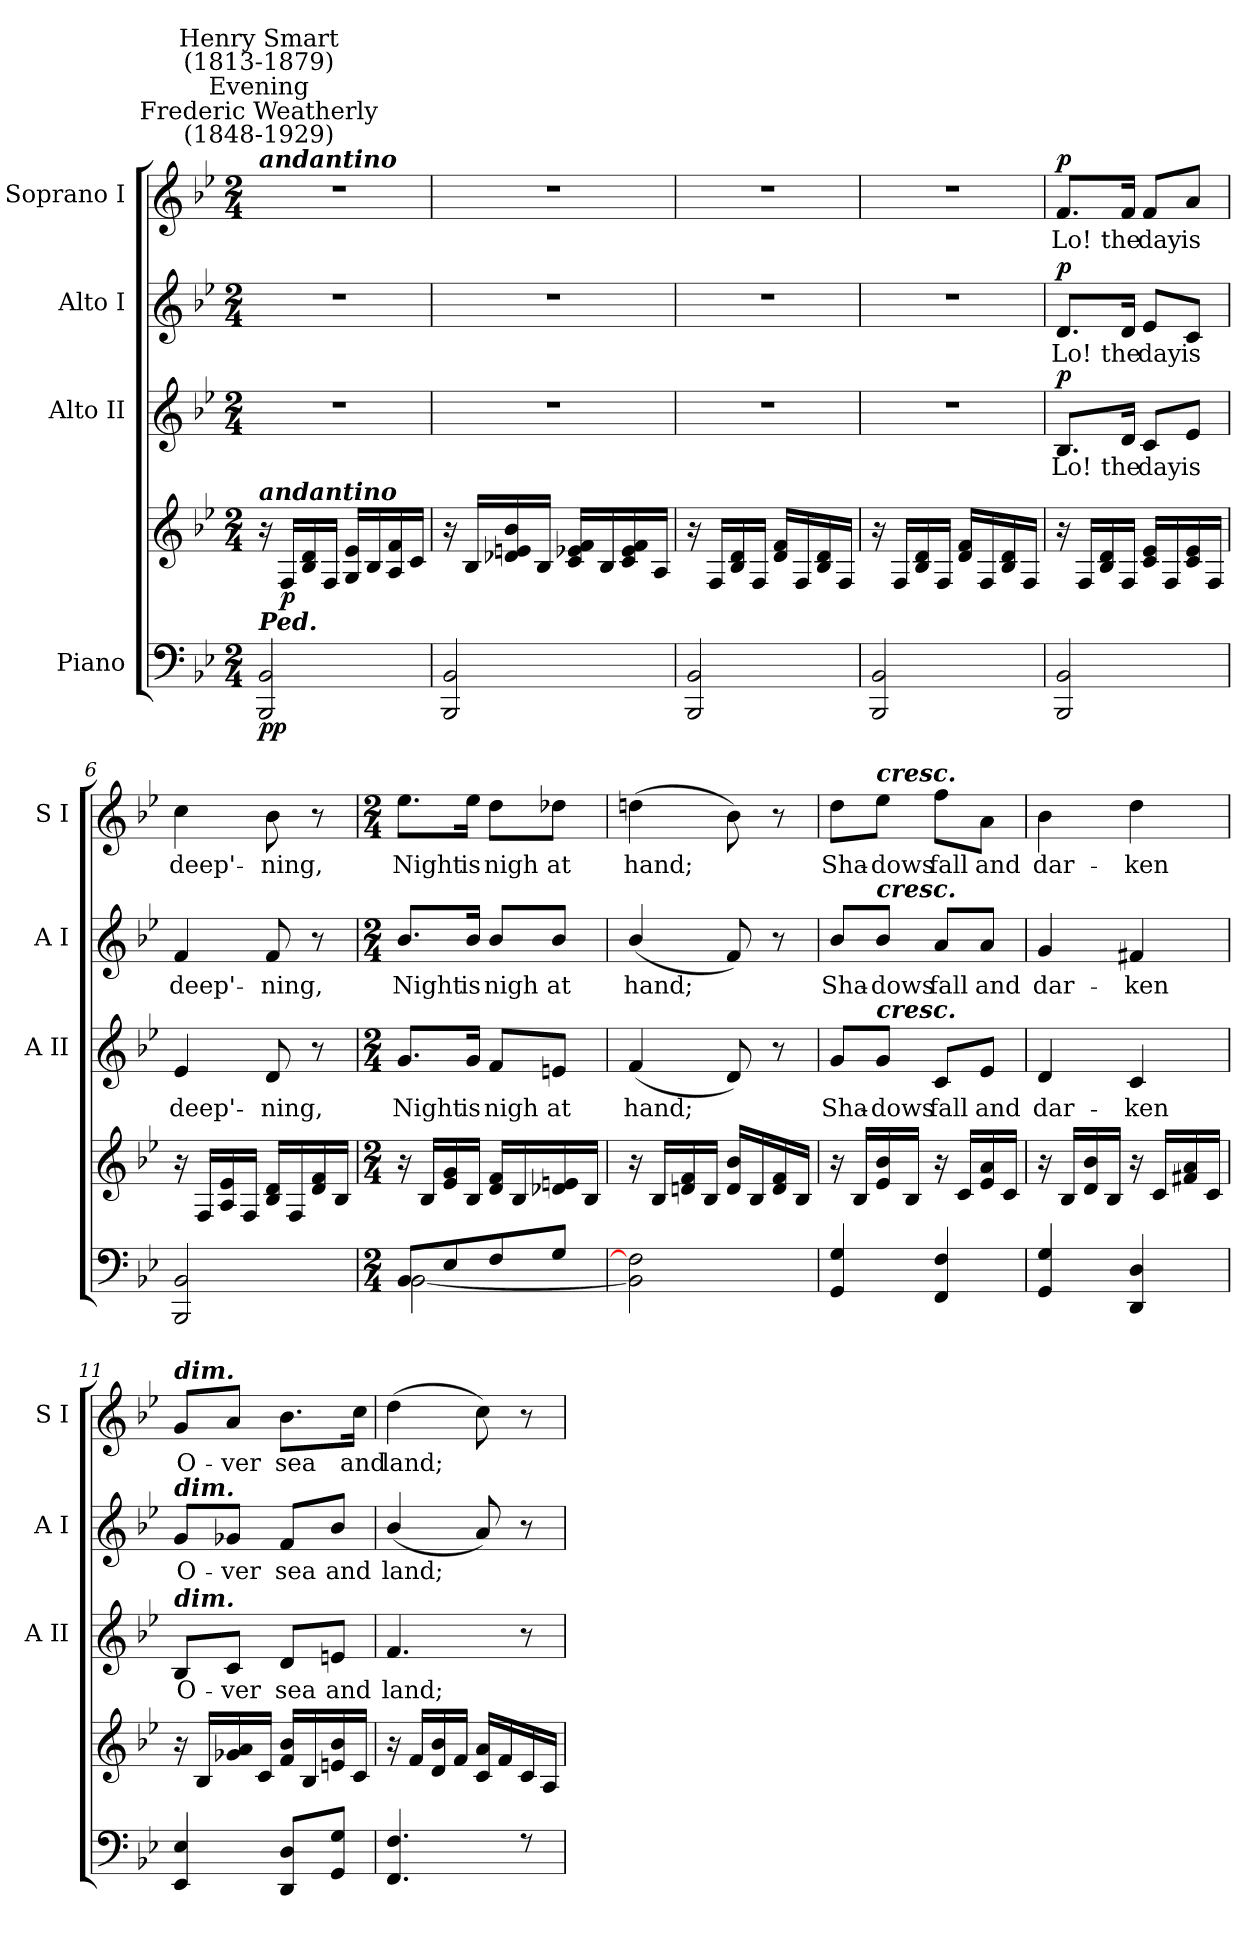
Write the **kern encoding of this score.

**kern	**kern	**dynam	**kern	**text	**dynam	**kern	**text	**dynam	**kern	**text	**dynam
*part4	*part4	*part4	*part3	*part3	*part3	*part2	*part2	*part2	*part1	*part1	*part1
*staff5	*staff4	*staff4/5	*staff3	*staff3	*staff3	*staff2	*staff2	*staff2	*staff1	*staff1	*staff1
*I"Piano	*	*	*I"Alto II	*	*	*I"Alto I	*	*	*I"Soprano I	*	*
*	*	*	*I'A II	*	*	*I'A I	*	*	*I'S I	*	*
*clefF4	*clefG2	*	*clefG2	*	*	*clefG2	*	*	*clefG2	*	*
*k[b-e-]	*k[b-e-]	*	*k[b-e-]	*	*	*k[b-e-]	*	*	*k[b-e-]	*	*
*B-:	*B-:	*	*B-:	*	*	*B-:	*	*	*B-:	*	*
*M2/4	*M2/4	*	*M2/4	*	*	*M2/4	*	*	*M2/4	*	*
*MM44	*MM44	*	*MM44	*	*	*MM44	*	*	*MM44	*	*
=1	=1	=1	=1	=1	=1	=1	=1	=1	=1	=1	=1
*^	*	*	*	*	*	*	*	*	*	*	*
!	!	!	!	!	!	!	!	!	!	!LO:TX:a:Bi:t=andantino	!	!
!	!	!	!	!	!	!	!	!	!	!LO:TX:a:cj:t=Frederic Weatherly\n(1848-1929)	!	!
!	!	!	!	!	!	!	!	!	!	!LO:TX:a:cj:t=Evening	!	!
!	!	!	!	!	!	!	!	!	!	!LO:TX:a:cj:t=Henry Smart\n(1813-1879)	!	!
!	!	!LO:TX:a:Bi:t=andantino	!	!	!	!	!	!	!	!	!	!
!LO:TX:a:Bi:t=Ped.	!	!	!	!	!	!	!	!	!	!	!	!
!	!LO:N:vis=1	!	!LO:DY:b=2	!LO:N:vis=1	!	!	!LO:N:vis=1	!	!	!LO:N:vis=1	!	!
!	!	!	!LO:DY:n=1:b=2	!	!	!	!	!	!	!	!	!
2BBB- 2BB-	2ryy	16r	p p	2r	.	.	2r	.	.	2r	.	.
!	!	!	!LO:DY:n=2:b	!	!	!	!	!	!	!	!	!
.	.	16FLL	p	.	.	.	.	.	.	.	.	.
.	.	16B- 16d	.	.	.	.	.	.	.	.	.	.
.	.	16FJJ	.	.	.	.	.	.	.	.	.	.
.	.	16G 16e-LL	.	.	.	.	.	.	.	.	.	.
.	.	16B-	.	.	.	.	.	.	.	.	.	.
.	.	16A 16f	.	.	.	.	.	.	.	.	.	.
.	.	16cJJ	.	.	.	.	.	.	.	.	.	.
=2	=2	=2	=2	=2	=2	=2	=2	=2	=2	=2	=2	=2
!	!LO:N:vis=1	!	!	!LO:N:vis=1	!	!	!LO:N:vis=1	!	!	!LO:N:vis=1	!	!
2BBB- 2BB-	2ryy	16r	.	2r	.	.	2r	.	.	2r	.	.
.	.	16B-LL	.	.	.	.	.	.	.	.	.	.
.	.	16d-X 16en 16b-	.	.	.	.	.	.	.	.	.	.
.	.	16B-JJ	.	.	.	.	.	.	.	.	.	.
.	.	16c 16e-X 16fLL	.	.	.	.	.	.	.	.	.	.
.	.	16B-	.	.	.	.	.	.	.	.	.	.
.	.	16c 16e- 16f	.	.	.	.	.	.	.	.	.	.
.	.	16AJJ	.	.	.	.	.	.	.	.	.	.
=3	=3	=3	=3	=3	=3	=3	=3	=3	=3	=3	=3	=3
!	!LO:N:vis=1	!	!	!LO:N:vis=1	!	!	!LO:N:vis=1	!	!	!LO:N:vis=1	!	!
2BBB- 2BB-	2ryy	16r	.	2r	.	.	2r	.	.	2r	.	.
.	.	16FLL	.	.	.	.	.	.	.	.	.	.
.	.	16B- 16d	.	.	.	.	.	.	.	.	.	.
.	.	16FJJ	.	.	.	.	.	.	.	.	.	.
.	.	16d 16fLL	.	.	.	.	.	.	.	.	.	.
.	.	16F	.	.	.	.	.	.	.	.	.	.
.	.	16B- 16d	.	.	.	.	.	.	.	.	.	.
.	.	16FJJ	.	.	.	.	.	.	.	.	.	.
=4	=4	=4	=4	=4	=4	=4	=4	=4	=4	=4	=4	=4
!	!LO:N:vis=1	!	!	!LO:N:vis=1	!	!	!LO:N:vis=1	!	!	!LO:N:vis=1	!	!
2BBB- 2BB-	2ryy	16r	.	2r	.	.	2r	.	.	2r	.	.
.	.	16FLL	.	.	.	.	.	.	.	.	.	.
.	.	16B- 16d	.	.	.	.	.	.	.	.	.	.
.	.	16FJJ	.	.	.	.	.	.	.	.	.	.
.	.	16d 16fLL	.	.	.	.	.	.	.	.	.	.
.	.	16F	.	.	.	.	.	.	.	.	.	.
.	.	16B- 16d	.	.	.	.	.	.	.	.	.	.
.	.	16FJJ	.	.	.	.	.	.	.	.	.	.
=5	=5	=5	=5	=5	=5	=5	=5	=5	=5	=5	=5	=5
!	!LO:N:vis=1	!	!	!	!LO:LY:b	!LO:DY:b	!	!LO:LY:b	!LO:DY:b	!	!LO:LY:b	!LO:DY:b
2BBB- 2BB-	2ryy	16r	.	8.B-/L	Lo!	p	8.d/L	Lo!	p	8.f/L	Lo!	p
.	.	16FLL	.	.	.	.	.	.	.	.	.	.
.	.	16B- 16d	.	.	.	.	.	.	.	.	.	.
!	!	!	!	!	!LO:LY:b	!	!	!LO:LY:b	!	!	!LO:LY:b	!
.	.	16FJJ	.	16d/Jk	the	.	16d/Jk	the	.	16f/Jk	the	.
!	!	!	!	!	!LO:LY:b	!	!	!LO:LY:b	!	!	!LO:LY:b	!
.	.	16c 16e-LL	.	8c/L	day	.	8e-/L	day	.	8f/L	day	.
.	.	16F	.	.	.	.	.	.	.	.	.	.
!	!	!	!	!	!LO:LY:b	!	!	!LO:LY:b	!	!	!LO:LY:b	!
.	.	16c 16e-	.	8e-/J	is	.	8c/J	is	.	8a/J	is	.
.	.	16FJJ	.	.	.	.	.	.	.	.	.	.
=6	=6	=6	=6	=6	=6	=6	=6	=6	=6	=6	=6	=6
!	!LO:N:vis=1	!	!	!	!LO:LY:b	!	!	!LO:LY:b	!	!	!LO:LY:b	!
2BBB- 2BB-	2ryy	16r	.	4e-	deep'-	.	4f	deep'-	.	4cc	deep'-	.
.	.	16FLL	.	.	.	.	.	.	.	.	.	.
.	.	16A 16e-	.	.	.	.	.	.	.	.	.	.
.	.	16FJJ	.	.	.	.	.	.	.	.	.	.
!	!	!	!	!	!LO:LY:b	!	!	!LO:LY:b	!	!	!LO:LY:b	!
.	.	16B- 16dLL	.	8d	-ning,	.	8f	-ning,	.	8b-	-ning,	.
.	.	16F	.	.	.	.	.	.	.	.	.	.
.	.	16d 16f	.	8r	.	.	8r	.	.	8r	.	.
.	.	16B-JJ	.	.	.	.	.	.	.	.	.	.
!!LO:LB:g=z
=7	=7	=7	=7	=7	=7	=7	=7	=7	=7	=7	=7	=7
*M2/4	*	*M2/4	*	*M2/4	*	*	*M2/4	*	*	*M2/4	*	*
!	!	!	!	!	!LO:LY:b	!	!	!LO:LY:b	!	!	!LO:LY:b	!
8BB-/L	[2BB-\	16r	.	8.g/L	Night	.	8.b-/L	Night	.	8.ee-\L	Night	.
.	.	16B-LL	.	.	.	.	.	.	.	.	.	.
8E-/	.	16e- 16g	.	.	.	.	.	.	.	.	.	.
!	!	!	!	!	!LO:LY:b	!	!	!LO:LY:b	!	!	!LO:LY:b	!
.	.	16B-JJ	.	16g/Jk	is	.	16b-/Jk	is	.	16ee-\Jk	is	.
!	!	!	!	!	!LO:LY:b	!	!	!LO:LY:b	!	!	!LO:LY:b	!
8F/	.	16d 16fLL	.	8f/L	nigh	.	8b-/L	nigh	.	8dd\L	nigh	.
.	.	16B-	.	.	.	.	.	.	.	.	.	.
!	!	!	!	!	!LO:LY:b	!	!	!LO:LY:b	!	!	!LO:LY:b	!
8G/J	.	16d-X 16en	.	8en/J	at	.	8b-/J	at	.	8dd-X\J	at	.
.	.	16B-JJ	.	.	.	.	.	.	.	.	.	.
=8	=8	=8	=8	=8	=8	=8	=8	=8	=8	=8	=8	=8
!	!	!	!	!	!LO:LY:b	!	!	!LO:LY:b	!	!	!LO:LY:b	!
2ryy	2BB-\] 2F\]	16r	.	(<4f/	hand;	.	(<4b-/	hand;	.	(>4ddn	hand;	.
.	.	16B-LL	.	.	.	.	.	.	.	.	.	.
.	.	16dn 16f	.	.	.	.	.	.	.	.	.	.
.	.	16B-JJ	.	.	.	.	.	.	.	.	.	.
.	.	16d 16b-LL	.	8d)	.	.	8f)	.	.	8b-)	.	.
.	.	16B-	.	.	.	.	.	.	.	.	.	.
.	.	16d 16f	.	8r	.	.	8r	.	.	8r	.	.
.	.	16B-JJ	.	.	.	.	.	.	.	.	.	.
=9	=9	=9	=9	=9	=9	=9	=9	=9	=9	=9	=9	=9
!	!LO:N:vis=1	!	!	!	!LO:LY:b	!	!	!LO:LY:b	!	!	!LO:LY:b	!
4GG 4G	2ryy	16r	.	8g/L	Sha-	.	8b-/L	Sha-	.	8dd\L	Sha-	.
.	.	16B-LL	.	.	.	.	.	.	.	.	.	.
!	!	!	!	!	!	!	!	!	!	!LO:TX:a:Bi:t=cresc.	!	!
!	!	!	!	!	!	!	!LO:TX:a:Bi:t=cresc.	!	!	!	!	!
!	!	!	!	!LO:TX:a:Bi:t=cresc.	!	!	!	!	!	!	!	!
!	!	!	!	!	!LO:LY:b	!	!	!LO:LY:b	!	!	!LO:LY:b	!
.	.	16e- 16b-	.	8g/J	-dows	.	8b-/J	-dows	.	8ee-\J	-dows	.
.	.	16B-JJ	.	.	.	.	.	.	.	.	.	.
!	!	!	!	!	!LO:LY:b	!	!	!LO:LY:b	!	!	!LO:LY:b	!
4FF 4F	.	16r	.	8c/L	fall	.	8a/L	fall	.	8ff\L	fall	.
.	.	16cLL	.	.	.	.	.	.	.	.	.	.
!	!	!	!	!	!LO:LY:b	!	!	!LO:LY:b	!	!	!LO:LY:b	!
.	.	16e- 16a	.	8e-/J	and	.	8a/J	and	.	8a\J	and	.
.	.	16cJJ	.	.	.	.	.	.	.	.	.	.
=10	=10	=10	=10	=10	=10	=10	=10	=10	=10	=10	=10	=10
!	!LO:N:vis=1	!	!	!	!LO:LY:b	!	!	!LO:LY:b	!	!	!LO:LY:b	!
4GG 4G	2ryy	16r	.	4d	dar-	.	4g	dar-	.	4b-	dar-	.
.	.	16B-LL	.	.	.	.	.	.	.	.	.	.
.	.	16d 16b-	.	.	.	.	.	.	.	.	.	.
.	.	16B-JJ	.	.	.	.	.	.	.	.	.	.
!	!	!	!	!	!LO:LY:b	!	!	!LO:LY:b	!	!	!LO:LY:b	!
4DD 4D	.	16r	.	4c	-ken	.	4f#X	-ken	.	4dd	-ken	.
.	.	16cLL	.	.	.	.	.	.	.	.	.	.
.	.	16f#X 16a	.	.	.	.	.	.	.	.	.	.
.	.	16cJJ	.	.	.	.	.	.	.	.	.	.
=11	=11	=11	=11	=11	=11	=11	=11	=11	=11	=11	=11	=11
!	!	!	!	!	!	!	!	!	!	!LO:TX:a:Bi:t=dim.	!	!
!	!	!	!	!	!	!	!LO:TX:a:Bi:t=dim.	!	!	!	!	!
!	!	!	!	!LO:TX:a:Bi:t=dim.	!	!	!	!	!	!	!	!
!	!LO:N:vis=1	!	!	!	!LO:LY:b	!	!	!LO:LY:b	!	!	!LO:LY:b	!
4EE- 4E-	2ryy	16r	.	8B-/L	O-	.	8g/L	O-	.	8g/L	O-	.
.	.	16B-LL	.	.	.	.	.	.	.	.	.	.
!	!	!	!	!	!LO:LY:b	!	!	!LO:LY:b	!	!	!LO:LY:b	!
.	.	16g-X 16a	.	8c/J	-ver	.	8g-X/J	-ver	.	8a/J	-ver	.
.	.	16cJJ	.	.	.	.	.	.	.	.	.	.
!	!	!	!	!	!LO:LY:b	!	!	!LO:LY:b	!	!	!LO:LY:b	!
8DD 8DL	.	16f 16b-LL	.	8d/L	sea	.	8f/L	sea	.	8.b-\L	sea	.
.	.	16B-	.	.	.	.	.	.	.	.	.	.
!	!	!	!	!	!LO:LY:b	!	!	!LO:LY:b	!	!	!	!
8GG 8GJ	.	16en 16b-	.	8en/J	and	.	8b-/J	and	.	.	.	.
!	!	!	!	!	!	!	!	!	!	!	!LO:LY:b	!
.	.	16cJJ	.	.	.	.	.	.	.	16cc\Jk	and	.
=12	=12	=12	=12	=12	=12	=12	=12	=12	=12	=12	=12	=12
!	!LO:N:vis=1	!	!	!	!LO:LY:b	!	!	!LO:LY:b	!	!	!LO:LY:b	!
4.FF 4.F	2ryy	16r	.	4.f	land;	.	(<4b-/	land;	.	(>4dd	land;	.
.	.	16fLL	.	.	.	.	.	.	.	.	.	.
.	.	16d 16b-	.	.	.	.	.	.	.	.	.	.
.	.	16fJJ	.	.	.	.	.	.	.	.	.	.
.	.	16c 16aLL	.	.	.	.	8a)	.	.	8cc)	.	.
.	.	16f	.	.	.	.	.	.	.	.	.	.
8r	.	16c	.	8r	.	.	8r	.	.	8r	.	.
.	.	16AJJ	.	.	.	.	.	.	.	.	.	.
*v	*v	*	*	*	*	*	*	*	*	*	*	*
=	=	=	=	=	=	=	=	=	=	=	=
*-	*-	*-	*-	*-	*-	*-	*-	*-	*-	*-	*-
